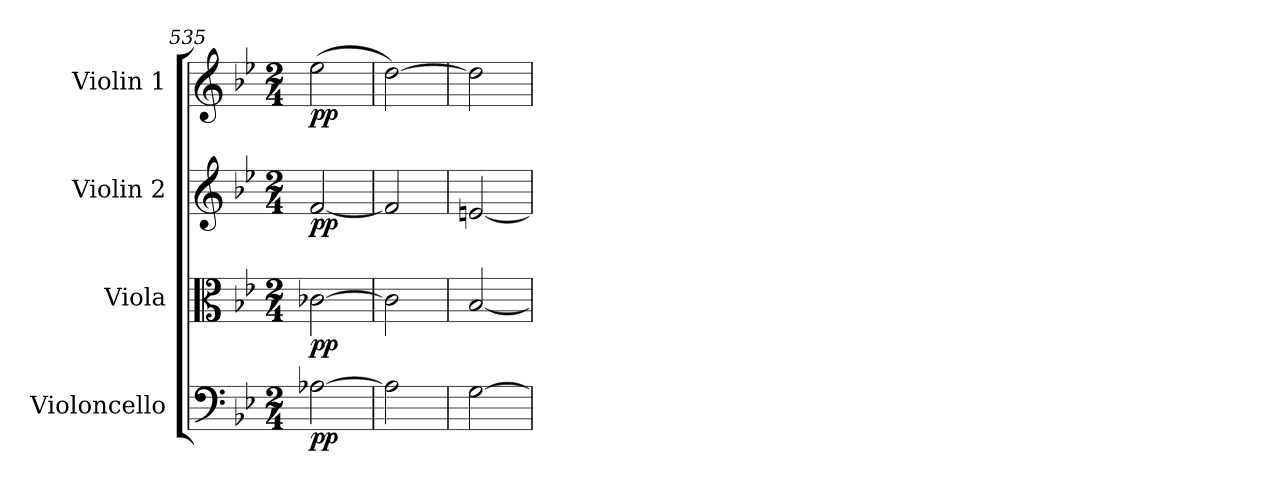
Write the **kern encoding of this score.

**kern	**dynam	**kern	**dynam	**kern	**dynam	**kern	**dynam
*part4	*part4	*part3	*part3	*part2	*part2	*part1	*part1
*staff4	*staff4	*staff3	*staff3	*staff2	*staff2	*staff1	*staff1
*I"Violoncello	*	*I"Viola	*	*I"Violin 2	*	*I"Violin 1	*
*I'Vc	*	*I'Vla	*	*I'Vln	*	*I'Vln	*
*clefF4	*	*clefC3	*	*clefG2	*	*clefG2	*
*k[b-e-]	*	*k[b-e-]	*	*k[b-e-]	*	*k[b-e-]	*
*M2/4	*	*M2/4	*	*M2/4	*	*M2/4	*
=535	=535	=535	=535	=535	=535	=535	=535
!	!LO:DY:b	!	!LO:DY:b	!	!LO:DY:b	!	!LO:DY:b
[2A-X\	pp	[2c-X\	pp	[2f/	pp	(>2ee-\	pp
=536	=536	=536	=536	=536	=536	=536	=536
2A-\]	.	2c-\]	.	2f/]	.	[2dd\)	.
=537	=537	=537	=537	=537	=537	=537	=537
[2G\	.	[2B-/	.	[2en/	.	2dd\]	.
=	=	=	=	=	=	=	=
*-	*-	*-	*-	*-	*-	*-	*-
